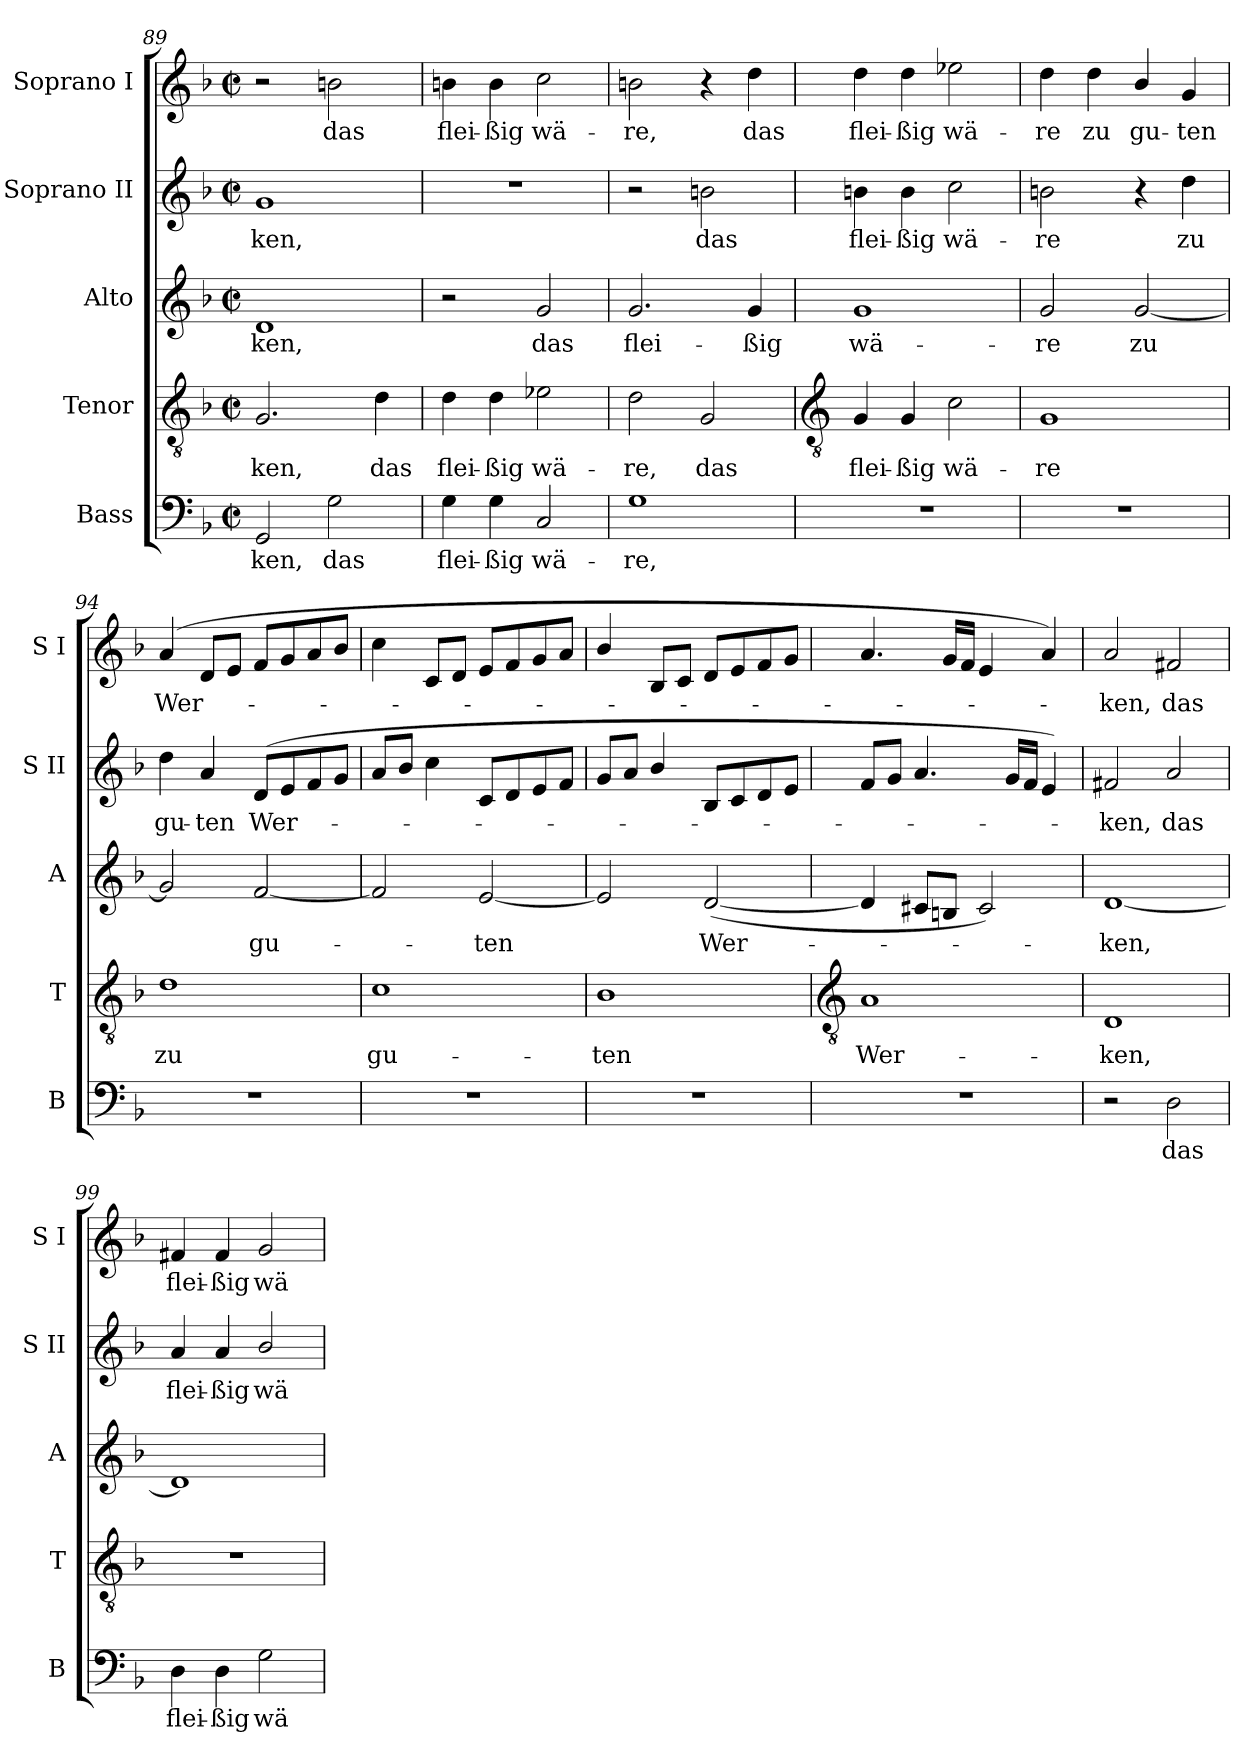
**kern	**text	**kern	**text	**kern	**text	**kern	**text	**kern	**text
*part5	*part5	*part4	*part4	*part3	*part3	*part2	*part2	*part1	*part1
*staff5	*staff5	*staff4	*staff4	*staff3	*staff3	*staff2	*staff2	*staff1	*staff1
*I"Bass	*	*I"Tenor	*	*I"Alto	*	*I"Soprano II	*	*I"Soprano I	*
*I'B	*	*I'T	*	*I'A	*	*I'S II	*	*I'S I	*
*clefF4	*	*clefGv2	*	*clefG2	*	*clefG2	*	*clefG2	*
*k[b-]	*	*k[b-]	*	*k[b-]	*	*k[b-]	*	*k[b-]	*
*F:	*	*F:	*	*F:	*	*F:	*	*F:	*
*M2/2	*	*M2/2	*	*M2/2	*	*M2/2	*	*M2/2	*
*met(c|)	*	*met(c|)	*	*met(c|)	*	*met(c|)	*	*met(c|)	*
=89	=89	=89	=89	=89	=89	=89	=89	=89	=89
!	!LO:LY:b	!	!LO:LY:b	!	!LO:LY:b	!	!LO:LY:b	!	!
2GG	-ken,	2.G	ken,	1d	ken,	1g	ken,	2r	.
!	!LO:LY:b	!	!	!	!	!	!	!	!LO:LY:b
2G	das	.	.	.	.	.	.	2bn	das
!	!	!	!LO:LY:b	!	!	!	!	!	!
.	.	4d	das	.	.	.	.	.	.
=90	=90	=90	=90	=90	=90	=90	=90	=90	=90
!	!LO:LY:b	!	!LO:LY:b	!	!	!	!	!	!LO:LY:b
4G	flei-	4d	flei-	2r	.	1r	.	4bn	flei-
!	!LO:LY:b	!	!LO:LY:b	!	!	!	!	!	!LO:LY:b
4G	-ßig	4d	-ßig	.	.	.	.	4b	-ßig
!	!LO:LY:b	!	!LO:LY:b	!	!LO:LY:b	!	!	!	!LO:LY:b
2C	wä-	2e-X	wä-	2g	das	.	.	2cc	wä-
=91	=91	=91	=91	=91	=91	=91	=91	=91	=91
!	!LO:LY:b	!	!LO:LY:b	!	!LO:LY:b	!	!	!	!LO:LY:b
1G	-re,	2d	-re,	2.g	flei-	2r	.	2bn	-re,
!	!	!	!LO:LY:b	!	!	!	!LO:LY:b	!	!
.	.	2G	das	.	.	2bn	das	4r	.
!	!	!	!	!	!LO:LY:b	!	!	!	!LO:LY:b
.	.	.	.	4g	-ßig	.	.	4dd	das
!!LO:LB:g=z
=92	=92	=92	=92	=92	=92	=92	=92	=92	=92
*	*	*clefGv2	*	*	*	*	*	*	*
!	!	!	!LO:LY:b	!	!LO:LY:b	!	!LO:LY:b	!	!LO:LY:b
1r	.	4G	flei-	1g	wä-	4bn	flei-	4dd	flei-
!	!	!	!LO:LY:b	!	!	!	!LO:LY:b	!	!LO:LY:b
.	.	4G	-ßig	.	.	4b	-ßig	4dd	-ßig
!	!	!	!LO:LY:b	!	!	!	!LO:LY:b	!	!LO:LY:b
.	.	2c	wä-	.	.	2cc	wä-	2ee-X	wä-
=93	=93	=93	=93	=93	=93	=93	=93	=93	=93
!	!	!	!LO:LY:b	!	!LO:LY:b	!	!LO:LY:b	!	!LO:LY:b
1r	.	1G	-re	2g	-re	2bn	-re	4dd	-re
!	!	!	!	!	!	!	!	!	!LO:LY:b
.	.	.	.	.	.	.	.	4dd	zu
!	!	!	!	!	!LO:LY:b	!	!	!	!LO:LY:b
.	.	.	.	[2g	zu	4r	.	4b-/	gu-
!	!	!	!	!	!	!	!LO:LY:b	!	!LO:LY:b
.	.	.	.	.	.	4dd	zu	4g	-ten
=94	=94	=94	=94	=94	=94	=94	=94	=94	=94
!	!	!	!LO:LY:b	!	!	!	!LO:LY:b	!	!LO:LY:b
1r	.	1d	zu	2g]	.	4dd	gu-	(<4a	Wer-
!	!	!	!	!	!	!	!LO:LY:b	!	!
.	.	.	.	.	.	4a	-ten	8dL	.
.	.	.	.	.	.	.	.	8eJ	.
!	!	!	!	!	!LO:LY:b	!	!LO:LY:b	!	!
.	.	.	.	[2f	gu-	(<8dL	Wer-	8fL	.
.	.	.	.	.	.	8e	.	8g	.
.	.	.	.	.	.	8f	.	8a	.
.	.	.	.	.	.	8gJ	.	8b-J	.
=95	=95	=95	=95	=95	=95	=95	=95	=95	=95
!	!	!	!LO:LY:b	!	!	!	!	!	!
1r	.	1c	gu-	2f]	.	8aL	.	4cc	.
.	.	.	.	.	.	8b-J	.	.	.
.	.	.	.	.	.	4cc	.	8cL	.
.	.	.	.	.	.	.	.	8dJ	.
!	!	!	!	!	!LO:LY:b	!	!	!	!
.	.	.	.	[2e	ten	8cL	.	8eL	.
.	.	.	.	.	.	8d	.	8f	.
.	.	.	.	.	.	8e	.	8g	.
.	.	.	.	.	.	8fJ	.	8aJ	.
=96	=96	=96	=96	=96	=96	=96	=96	=96	=96
!	!	!	!LO:LY:b	!	!	!	!	!	!
1r	.	1B-	-ten	2e]	.	8gL	.	4b-/	.
.	.	.	.	.	.	8aJ	.	.	.
.	.	.	.	.	.	4b-/	.	8B-L	.
.	.	.	.	.	.	.	.	8cJ	.
!	!	!	!	!	!LO:LY:b	!	!	!	!
.	.	.	.	(<[2d	Wer-	8B-L	.	8dL	.
.	.	.	.	.	.	8c	.	8e	.
.	.	.	.	.	.	8d	.	8f	.
.	.	.	.	.	.	8eJ	.	8gJ	.
!!LO:LB:g=z
=97	=97	=97	=97	=97	=97	=97	=97	=97	=97
*	*	*clefGv2	*	*	*	*	*	*	*
!	!	!	!LO:LY:b	!	!	!	!	!	!
1r	.	1A	Wer-	4d]	.	8fL	.	4.a	.
.	.	.	.	.	.	8gJ	.	.	.
.	.	.	.	8c#XL	.	4.a	.	.	.
.	.	.	.	8BnJ	.	.	.	16gLL	.
.	.	.	.	.	.	.	.	16fJJ	.
.	.	.	.	2c#)	.	.	.	4e	.
.	.	.	.	.	.	16gLL	.	.	.
.	.	.	.	.	.	16fJJ	.	.	.
.	.	.	.	.	.	4e)	.	4a)	.
=98	=98	=98	=98	=98	=98	=98	=98	=98	=98
!	!	!	!LO:LY:b	!	!LO:LY:b	!	!LO:LY:b	!	!LO:LY:b
2r	.	1D	-ken,	[1d	ken,	2f#X	ken,	2a	-ken,
!	!LO:LY:b	!	!	!	!	!	!LO:LY:b	!	!LO:LY:b
2D	das	.	.	.	.	2a	das	2f#X	das
=99	=99	=99	=99	=99	=99	=99	=99	=99	=99
!	!LO:LY:b	!	!	!	!	!	!LO:LY:b	!	!LO:LY:b
4D	flei-	1r	.	1d]	.	4a	flei-	4f#X	flei-
!	!LO:LY:b	!	!	!	!	!	!LO:LY:b	!	!LO:LY:b
4D	-ßig	.	.	.	.	4a	-ßig	4f#	-ßig
!	!LO:LY:b	!	!	!	!	!	!LO:LY:b	!	!LO:LY:b
2G	wä-	.	.	.	.	2b-/	wä-	2g	wä-
=	=	=	=	=	=	=	=	=	=
*-	*-	*-	*-	*-	*-	*-	*-	*-	*-
